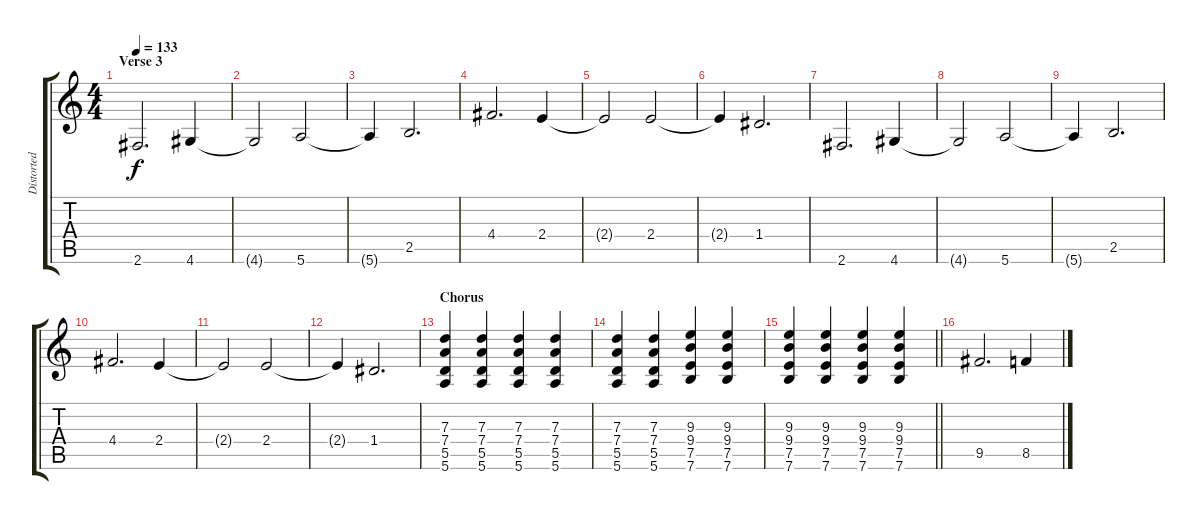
\track ("Distorted Guitar 2 [Rick Nielsen]" "Distorted ") {instrument distortionguitar}
\staff {score tabs}
\tuning (E4 B3 G3 D3 A2 E2) {hide}
\ts (4 4)
\section ("" "Verse 3")
\tempo 133
\clef g2
\ks c
2.6.2{d dy f} 4.6.4 |
4.6{t}.2 5.6.2 |
5.6{t}.4 2.5.2{d} |
4.4.2{d} 2.4.4 |
2.4{t}.2 2.4.2 |
2.4{t}.4 1.4.2{d} |
2.6.2{d} 4.6.4 |
4.6{t}.2 5.6.2 |
5.6{t}.4 2.5.2{d} |
4.4.2{d} 2.4.4 |
2.4{t}.2 2.4.2 |
2.4{t}.4 1.4.2{d} |
\section ("" "Chorus")
(7.3 7.4 5.5 5.6).4 (7.3 7.4 5.5 5.6).4 (7.3 7.4 5.5 5.6).4 (7.3 7.4 5.5 5.6).4 |
(7.3 7.4 5.5 5.6).4 (7.3 7.4 5.5 5.6).4 (9.3 9.4 7.5 7.6).4 (9.3 9.4 7.5 7.6).4 |
\barLineRight lightlight
(9.3 9.4 7.5 7.6).4 (9.3 9.4 7.5 7.6).4 (9.3 9.4 7.5 7.6).4 (9.3 9.4 7.5 7.6).4 |
9.5.2{d} 8.5.4
